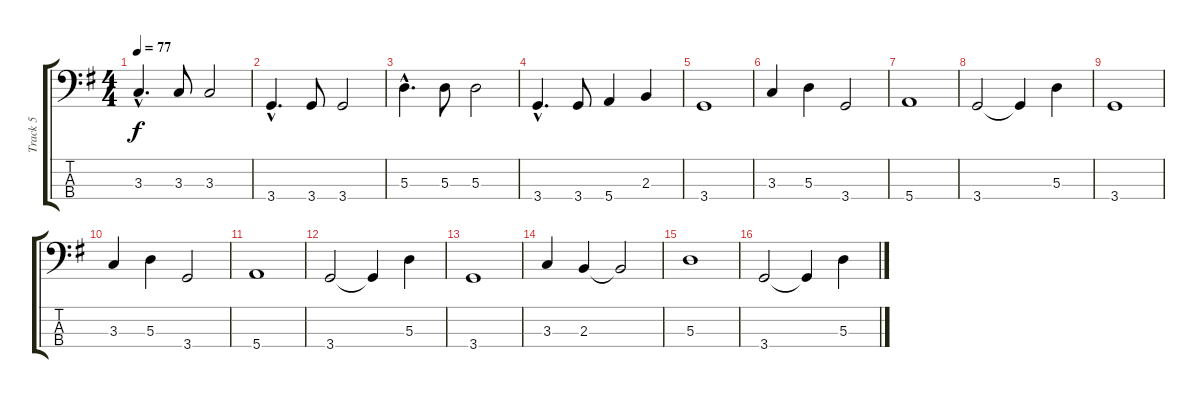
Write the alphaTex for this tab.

\track ("Track 5" "Track 5") {instrument electricbasspick}
\staff {score tabs}
\tuning (G2 D2 A1 E1) {hide}
\ts (4 4)
\tempo 77
\clef f4
\ks g
3.3{hac}.4{d dy f} 3.3.8 3.3.2 |
3.4{hac}.4{d} 3.4.8 3.4.2 |
5.3{hac}.4{d} 5.3.8 5.3.2 |
3.4{hac}.4{d} 3.4.8 5.4.4 2.3.4 |
3.4.1 |
3.3.4 5.3.4 3.4.2 |
5.4.1 |
3.4.2 3.4{t}.4 5.3.4 |
3.4.1 |
3.3.4 5.3.4 3.4.2 |
5.4.1 |
3.4.2 3.4{t}.4 5.3.4 |
3.4.1 |
3.3.4 2.3.4 2.3{t}.2 |
5.3.1 |
3.4.2 3.4{t}.4 5.3.4
